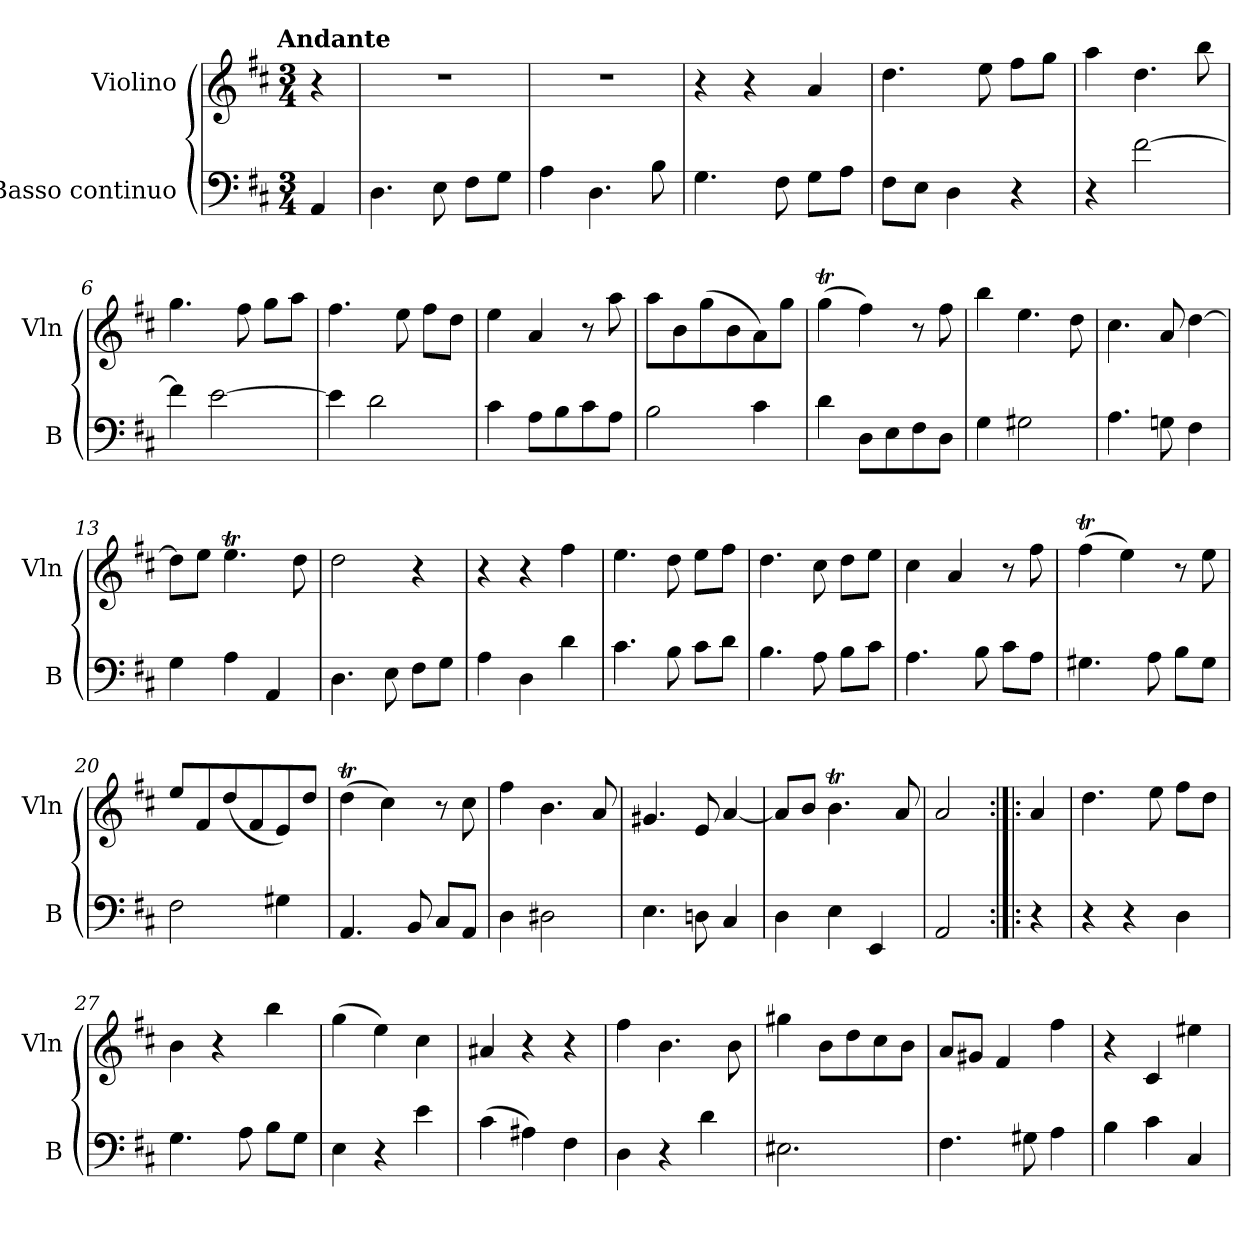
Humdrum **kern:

**kern	**kern
*part2	*part1
*staff2	*staff1
*I"Basso continuo	*I"Violino
*I'B	*I'Vln
*clefF4	*clefG2
*k[f#c#]	*k[f#c#]
*D:	*D:
!!LO:TX:omd:t=Andante
*M3/4	*M3/4
*MM128	*MM128
=	=
4AA/	4r
=1	=1
4.D\	2.r
8E\	.
8F#\L	.
8G\J	.
=2	=2
4A\	2.r
4.D\	.
8B\	.
=3	=3
4.G\	4r
.	4r
8F#\	.
8G\L	4a/
8A\J	.
=4	=4
8F#\L	4.dd\
8E\J	.
4D\	.
.	8ee\
4r	8ff#\L
.	8gg\J
=5	=5
4r	4aa\
[2f#\	4.dd\
.	8bb\
=6	=6
4f#\]	4.gg\
[2e\	.
.	8ff#\
.	8gg\L
.	8aa\J
=7	=7
4e\]	4.ff#\
2d\	.
.	8ee\
.	8ff#\L
.	8dd\J
=8	=8
4c#\	4ee\
8A\L	4a/
8B\	.
8c#\	8r
8A\J	8aa\
=9	=9
2B\	8aa\L
.	8b\
.	(8gg\
.	8b\
4c#\	8a\)
.	8gg\J
=10	=10
4d\	(4ggT\
8D\L	4ff#\)
8E\	.
8F#\	8r
8D\J	8ff#\
=11	=11
4G\	4bb\
2G#X\	4.ee\
.	8dd\
=12	=12
4.A\	4.cc#\
8Gn\	8a/
4F#\	[4dd\
=13	=13
4G\	8dd\L]
.	8ee\J
4A\	4.eeT\
4AA/	.
.	8dd\
=14	=14
4.D\	2dd\
8E\	.
8F#\L	4r
8G\J	.
=15	=15
4A\	4r
4D\	4r
4d\	4ff#\
=16	=16
4.c#\	4.ee\
8B\	8dd\
8c#\L	8ee\L
8d\J	8ff#\J
=17	=17
4.B\	4.dd\
8A\	8cc#\
8B\L	8dd\L
8c#\J	8ee\J
=18	=18
4.A\	4cc#\
.	4a/
8B\	.
8c#\L	8r
8A\J	8ff#\
=19	=19
4.G#X\	(4ff#t\
.	4ee\)
8A\	.
8B\L	8r
8G#\J	8ee\
=20	=20
2F#\	8ee/L
.	8f#/
.	(8dd/
.	8f#/
4G#X\	8e/)
.	8dd/J
=21	=21
4.AA/	(4ddT\
.	4cc#\)
8BB/	.
8C#/L	8r
8AA/J	8cc#\
=22	=22
4D\	4ff#\
2D#X\	4.b\
.	8a/
=23	=23
4.E\	4.g#X/
8Dn\	8e/
4C#/	[4a/
=24	=24
4D\	8a/L]
.	8b/J
4E\	4.bT\
4EE/	.
.	8a/
=25	=25
2AA/	2a/
=:|!|:	=:|!|:
4r	4a/
=26	=26
4r	4.dd\
4r	.
.	8ee\
4D\	8ff#\L
.	8dd\J
=27	=27
4.G\	4b\
.	4r
8A\	.
8B\L	4bb\
8G\J	.
=28	=28
4E\	(4gg\
4r	4ee\)
4e\	4cc#\
=29	=29
(4c#\	4a#X/
4A#X\)	4r
4F#\	4r
=30	=30
4D\	4ff#\
4r	4.b\
4d\	.
.	8b\
=31	=31
2.E#X\	4gg#X\
.	8b\L
.	8dd\
.	8cc#\
.	8b\J
=32	=32
4.F#\	8a/L
.	8g#X/J
.	4f#/
8G#X\	.
4A\	4ff#\
=33	=33
4B\	4r
4c#\	4c#/
4C#/	4ee#X\
=	=
*-	*-
